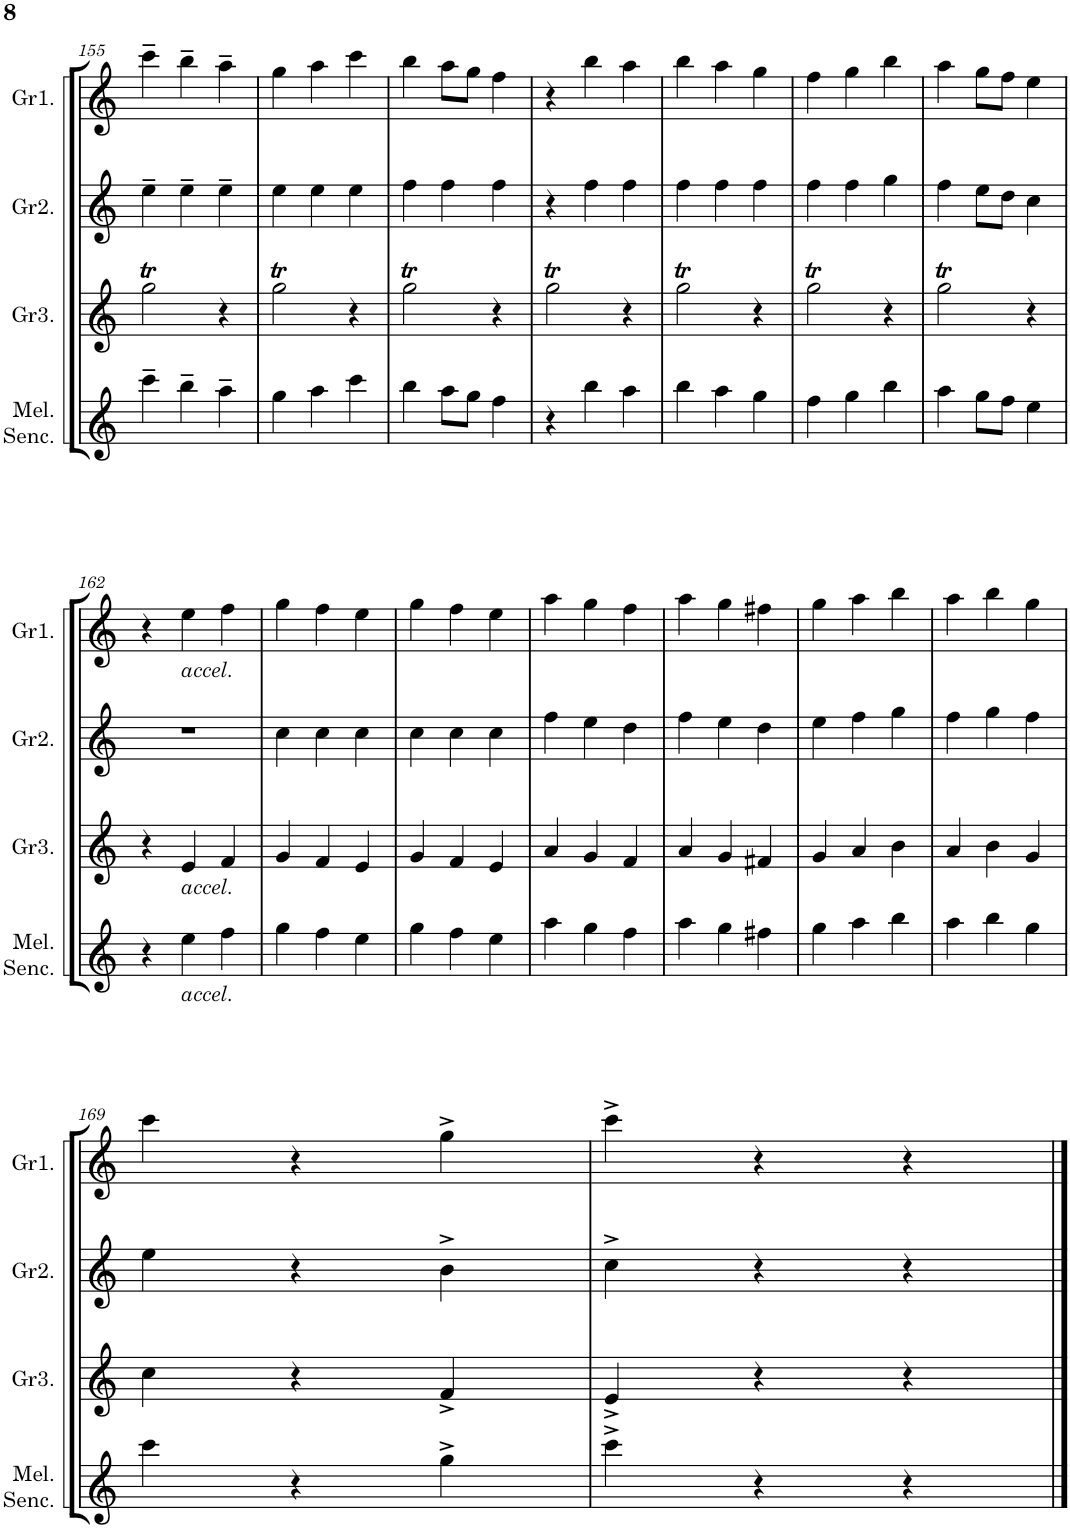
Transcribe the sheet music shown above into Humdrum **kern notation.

**kern	**kern	**kern	**kern
*part4	*part3	*part2	*part1
*staff4	*staff3	*staff2	*staff1
*I"Melodia seguida	*I"Gralla3	*I"Gralla2	*I"Gralla1
*	*I'Gr3.	*I'Gr2.	*I'Gr1.
!!LO:PB:g=z
*clefG2	*clefG2	*clefG2	*clefG2
*k[]	*k[]	*k[]	*k[]
*M3/4	*M3/4	*M3/4	*M3/4
=155	=155	=155	=155
4ccc~\	2ggT\	4ee~\	4ccc~\
4bb~\	.	4ee~\	4bb~\
4aa~\	4r	4ee~\	4aa~\
=156	=156	=156	=156
4gg\	2ggT\	4ee\	4gg\
4aa\	.	4ee\	4aa\
4ccc\	4r	4ee\	4ccc\
=157	=157	=157	=157
4bb\	2ggT\	4ff\	4bb\
8aa\L	.	4ff\	8aa\L
8gg\J	.	.	8gg\J
4ff\	4r	4ff\	4ff\
=158	=158	=158	=158
4r	2ggT\	4r	4r
4bb\	.	4ff\	4bb\
4aa\	4r	4ff\	4aa\
=159	=159	=159	=159
4bb\	2ggT\	4ff\	4bb\
4aa\	.	4ff\	4aa\
4gg\	4r	4ff\	4gg\
=160	=160	=160	=160
4ff\	2ggT\	4ff\	4ff\
4gg\	.	4ff\	4gg\
4bb\	4r	4gg\	4bb\
=161	=161	=161	=161
4aa\	2ggT\	4ff\	4aa\
8gg\L	.	8ee\L	8gg\L
8ff\J	.	8dd\J	8ff\J
4ee\	4r	4cc\	4ee\
!!LO:LB:g=z
=162	=162	=162	=162
4r	4r	2.r	4r
!	!	!	!LO:TX:b:i:t=accel.
!	!LO:TX:b:i:t=accel.	!	!
!LO:TX:b:i:t=accel.	!	!	!
4ee\	4e/	.	4ee\
4ff\	4f/	.	4ff\
=163	=163	=163	=163
4gg\	4g/	4cc\	4gg\
4ff\	4f/	4cc\	4ff\
4ee\	4e/	4cc\	4ee\
=164	=164	=164	=164
4gg\	4g/	4cc\	4gg\
4ff\	4f/	4cc\	4ff\
4ee\	4e/	4cc\	4ee\
=165	=165	=165	=165
4aa\	4a/	4ff\	4aa\
4gg\	4g/	4ee\	4gg\
4ff\	4f/	4dd\	4ff\
=166	=166	=166	=166
4aa\	4a/	4ff\	4aa\
4gg\	4g/	4ee\	4gg\
4ff#X\	4f#X/	4dd\	4ff#X\
=167	=167	=167	=167
4gg\	4g/	4ee\	4gg\
4aa\	4a/	4ff\	4aa\
4bb\	4b\	4gg\	4bb\
=168	=168	=168	=168
4aa\	4a/	4ff\	4aa\
4bb\	4b\	4gg\	4bb\
4gg\	4g/	4ff\	4gg\
!!LO:LB:g=z
=169	=169	=169	=169
4ccc\	4cc\	4ee\	4ccc\
4r	4r	4r	4r
4gg^\	4f^/	4b^\	4gg^\
=170	=170	=170	=170
4ccc^\	4e^/	4cc^\	4ccc^\
4r	4r	4r	4r
4r	4r	4r	4r
==	==	==	==
*-	*-	*-	*-
